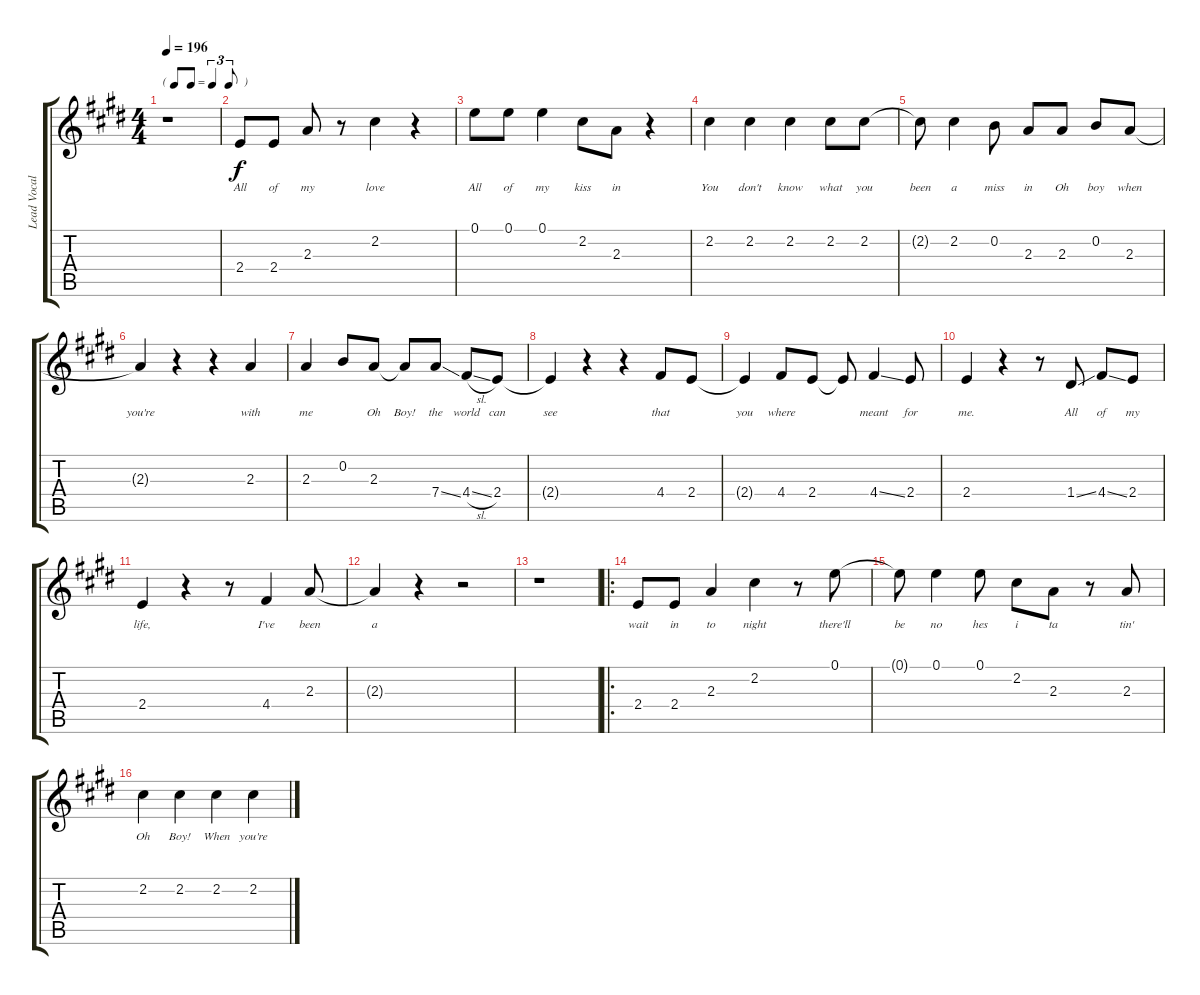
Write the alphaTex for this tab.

\track ("Lead Vocal" "Lead Vocal") {instrument voiceoohs}
\staff {score tabs}
\tuning (E5 B4 G4 D4 A3 E3) {hide}
\ts (4 4)
\tf triplet8th
\tempo 196
\clef g2
\ks e
r.1{dy f instrument voiceoohs} |
2.4.8{lyrics (0 "All") lyrics (1 "") lyrics (2 "") lyrics (3 "") lyrics (4 "")} 2.4.8{lyrics (0 "of") lyrics (1 "") lyrics (2 "") lyrics (3 "") lyrics (4 "")} 2.3.8{lyrics (0 "my") lyrics (1 "") lyrics (2 "") lyrics (3 "") lyrics (4 "")} r.8 2.2.4{lyrics (0 "love") lyrics (1 "") lyrics (2 "") lyrics (3 "") lyrics (4 "")} r.4 |
0.1.8{lyrics (0 "All") lyrics (1 "") lyrics (2 "") lyrics (3 "") lyrics (4 "")} 0.1.8{lyrics (0 "of") lyrics (1 "") lyrics (2 "") lyrics (3 "") lyrics (4 "")} 0.1.4{lyrics (0 "my") lyrics (1 "") lyrics (2 "") lyrics (3 "") lyrics (4 "")} 2.2.8{lyrics (0 "kiss") lyrics (1 "") lyrics (2 "") lyrics (3 "") lyrics (4 "")} 2.3.8{lyrics (0 "in") lyrics (1 "") lyrics (2 "") lyrics (3 "") lyrics (4 "")} r.4 |
2.2.4{lyrics (0 "You") lyrics (1 "") lyrics (2 "") lyrics (3 "") lyrics (4 "")} 2.2.4{lyrics (0 "don't") lyrics (1 "") lyrics (2 "") lyrics (3 "") lyrics (4 "")} 2.2.4{lyrics (0 "know") lyrics (1 "") lyrics (2 "") lyrics (3 "") lyrics (4 "")} 2.2.8{lyrics (0 "what") lyrics (1 "") lyrics (2 "") lyrics (3 "") lyrics (4 "")} 2.2.8{lyrics (0 "you") lyrics (1 "") lyrics (2 "") lyrics (3 "") lyrics (4 "")} |
2.2{t}.8{lyrics (0 "been") lyrics (1 "") lyrics (2 "") lyrics (3 "") lyrics (4 "")} 2.2.4{lyrics (0 "a") lyrics (1 "") lyrics (2 "") lyrics (3 "") lyrics (4 "")} 0.2.8{lyrics (0 "miss") lyrics (1 "") lyrics (2 "") lyrics (3 "") lyrics (4 "")} 2.3.8{lyrics (0 "in") lyrics (1 "") lyrics (2 "") lyrics (3 "") lyrics (4 "")} 2.3.8{lyrics (0 "Oh") lyrics (1 "") lyrics (2 "") lyrics (3 "") lyrics (4 "")} 0.2.8{lyrics (0 "boy") lyrics (1 "") lyrics (2 "") lyrics (3 "") lyrics (4 "")} 2.3.8{lyrics (0 "when") lyrics (1 "") lyrics (2 "") lyrics (3 "") lyrics (4 "")} |
2.3{t}.4{lyrics (0 "you're") lyrics (1 "") lyrics (2 "") lyrics (3 "") lyrics (4 "")} r.4 r.4 2.3.4{lyrics (0 "with") lyrics (1 "") lyrics (2 "") lyrics (3 "") lyrics (4 "")} |
2.3.4{lyrics (0 "me") lyrics (1 "") lyrics (2 "") lyrics (3 "") lyrics (4 "")} 0.2.8{lyrics (0 "") lyrics (1 "") lyrics (2 "") lyrics (3 "") lyrics (4 "")} 2.3.8{lyrics (0 "Oh") lyrics (1 "") lyrics (2 "") lyrics (3 "") lyrics (4 "")} 2.3{t}.8{lyrics (0 "Boy!") lyrics (1 "") lyrics (2 "") lyrics (3 "") lyrics (4 "")} 7.4{ss}.8{lyrics (0 "the") lyrics (1 "") lyrics (2 "") lyrics (3 "") lyrics (4 "")} 4.4{sl}.8{lyrics (0 "world") lyrics (1 "") lyrics (2 "") lyrics (3 "") lyrics (4 "")} 2.4.8{lyrics (0 "can") lyrics (1 "") lyrics (2 "") lyrics (3 "") lyrics (4 "")} |
2.4{t}.4{lyrics (0 "see") lyrics (1 "") lyrics (2 "") lyrics (3 "") lyrics (4 "")} r.4 r.4 4.4.8{lyrics (0 "that") lyrics (1 "") lyrics (2 "") lyrics (3 "") lyrics (4 "")} 2.4.8{lyrics (0 "") lyrics (1 "") lyrics (2 "") lyrics (3 "") lyrics (4 "")} |
2.4{t}.4{lyrics (0 "you") lyrics (1 "") lyrics (2 "") lyrics (3 "") lyrics (4 "")} 4.4.8{lyrics (0 "where") lyrics (1 "") lyrics (2 "") lyrics (3 "") lyrics (4 "")} 2.4.8{lyrics (0 "") lyrics (1 "") lyrics (2 "") lyrics (3 "") lyrics (4 "")} 2.4{t}.8{lyrics (0 "") lyrics (1 "") lyrics (2 "") lyrics (3 "") lyrics (4 "")} 4.4{ss}.4{lyrics (0 "meant") lyrics (1 "") lyrics (2 "") lyrics (3 "") lyrics (4 "")} 2.4.8{lyrics (0 "for") lyrics (1 "") lyrics (2 "") lyrics (3 "") lyrics (4 "")} |
2.4.4{lyrics (0 "me.") lyrics (1 "") lyrics (2 "") lyrics (3 "") lyrics (4 "")} r.4 r.8 1.4{ss}.8{lyrics (0 "All") lyrics (1 "") lyrics (2 "") lyrics (3 "") lyrics (4 "")} 4.4{ss}.8{lyrics (0 "of") lyrics (1 "") lyrics (2 "") lyrics (3 "") lyrics (4 "")} 2.4.8{lyrics (0 "my") lyrics (1 "") lyrics (2 "") lyrics (3 "") lyrics (4 "")} |
2.4.4{lyrics (0 "life,") lyrics (1 "") lyrics (2 "") lyrics (3 "") lyrics (4 "")} r.4 r.8 4.4.4{lyrics (0 "I've") lyrics (1 "") lyrics (2 "") lyrics (3 "") lyrics (4 "")} 2.3.8{lyrics (0 "been") lyrics (1 "") lyrics (2 "") lyrics (3 "") lyrics (4 "")} |
2.3{t}.4{lyrics (0 "a") lyrics (1 "") lyrics (2 "") lyrics (3 "") lyrics (4 "")} r.4 r.2 |
r.1 |
\ro
2.4.8{lyrics (0 "wait") lyrics (1 "") lyrics (2 "") lyrics (3 "") lyrics (4 "")} 2.4.8{lyrics (0 "in") lyrics (1 "") lyrics (2 "") lyrics (3 "") lyrics (4 "")} 2.3.4{lyrics (0 "to") lyrics (1 "") lyrics (2 "") lyrics (3 "") lyrics (4 "")} 2.2.4{lyrics (0 "night") lyrics (1 "") lyrics (2 "") lyrics (3 "") lyrics (4 "")} r.8 0.1.8{lyrics (0 "there'll") lyrics (1 "") lyrics (2 "") lyrics (3 "") lyrics (4 "")} |
0.1{t}.8{lyrics (0 "be") lyrics (1 "") lyrics (2 "") lyrics (3 "") lyrics (4 "")} 0.1.4{lyrics (0 "no") lyrics (1 "") lyrics (2 "") lyrics (3 "") lyrics (4 "")} 0.1.8{lyrics (0 "hes") lyrics (1 "") lyrics (2 "") lyrics (3 "") lyrics (4 "")} 2.2.8{lyrics (0 "i") lyrics (1 "") lyrics (2 "") lyrics (3 "") lyrics (4 "")} 2.3.8{lyrics (0 "ta") lyrics (1 "") lyrics (2 "") lyrics (3 "") lyrics (4 "")} r.8 2.3.8{lyrics (0 "tin'") lyrics (1 "") lyrics (2 "") lyrics (3 "") lyrics (4 "")} |
2.2.4{lyrics (0 "Oh") lyrics (1 "") lyrics (2 "") lyrics (3 "") lyrics (4 "")} 2.2.4{lyrics (0 "Boy!") lyrics (1 "") lyrics (2 "") lyrics (3 "") lyrics (4 "")} 2.2.4{lyrics (0 "When") lyrics (1 "") lyrics (2 "") lyrics (3 "") lyrics (4 "")} 2.2.4{lyrics (0 "you're") lyrics (1 "") lyrics (2 "") lyrics (3 "") lyrics (4 "")}
